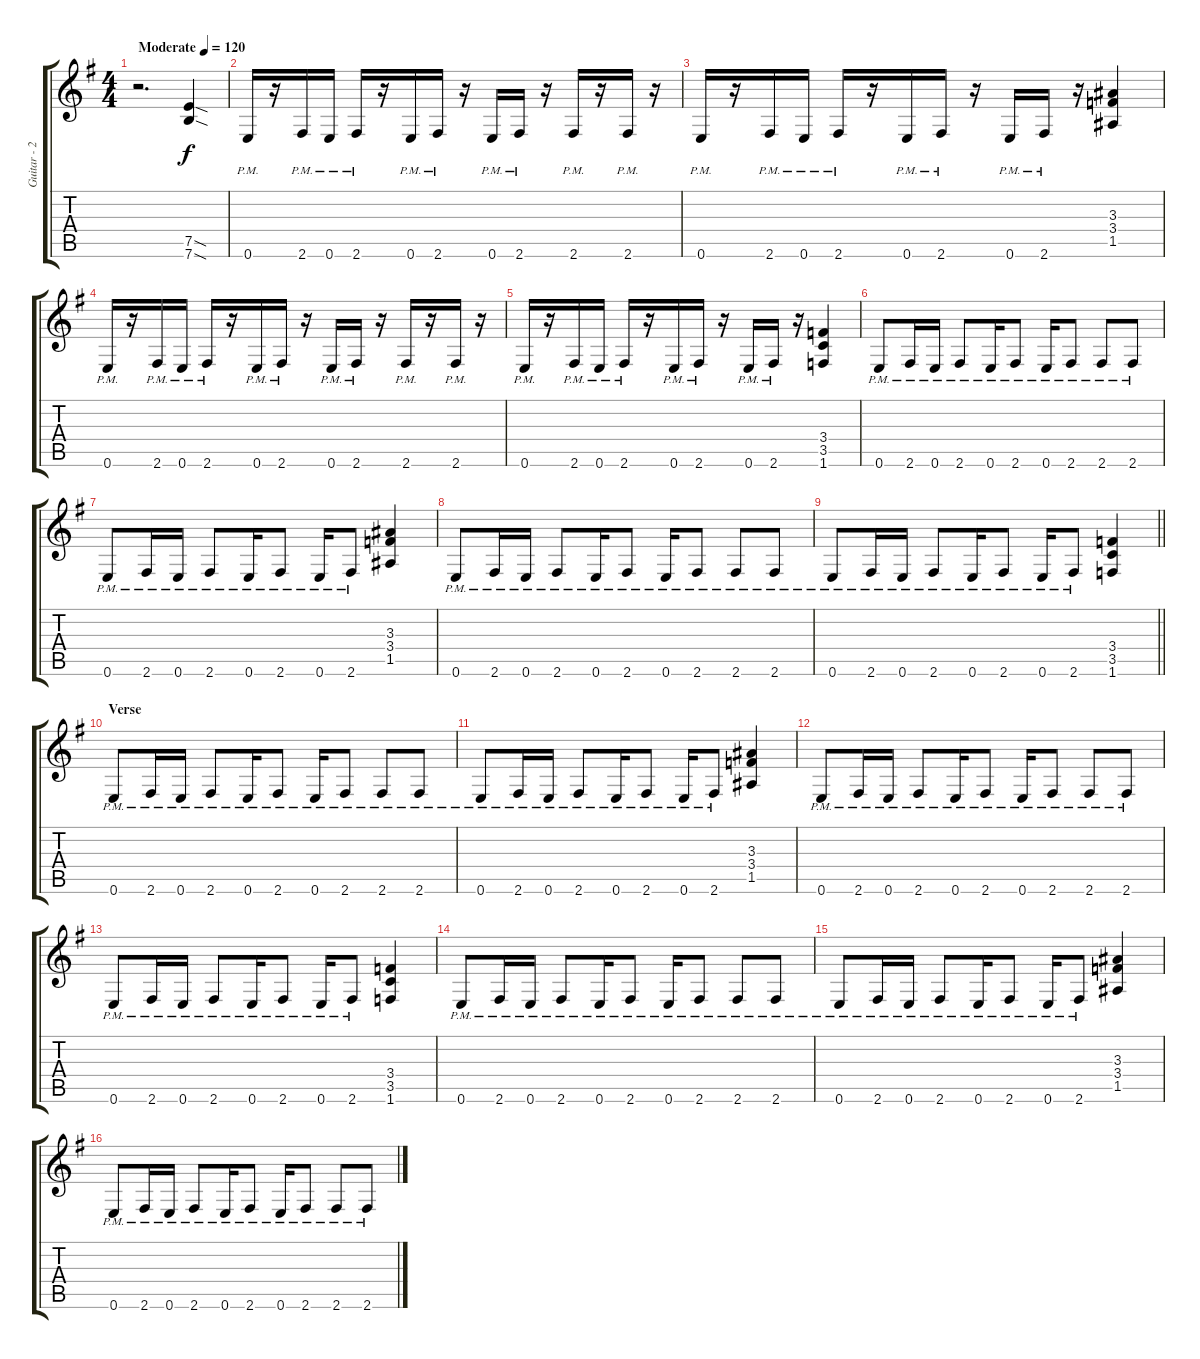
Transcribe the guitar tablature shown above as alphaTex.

\track ("Guitar - 2" "Guitar - 2") {instrument distortionguitar}
\staff {score tabs}
\tuning (E4 B3 G3 D3 A2 E2) {hide}
\ts (4 4)
\tempo (120 "Moderate")
\clef g2
\ks g
r.2{d dy f instrument distortionguitar} (7.5{sod} 7.6{sod}).4 |
0.6{pm}.16 r.16 2.6{pm}.16 0.6{pm}.16 2.6{pm}.16 r.16 0.6{pm}.16 2.6{pm}.16 r.16 0.6{pm}.16 2.6{pm}.16 r.16 2.6{pm}.16 r.16 2.6{pm}.16 r.16 |
0.6{pm}.16 r.16 2.6{pm}.16 0.6{pm}.16 2.6{pm}.16 r.16 0.6{pm}.16 2.6{pm}.16 r.16 0.6{pm}.16 2.6{pm}.16 r.16 (3.3 3.4 1.5).4 |
0.6{pm}.16 r.16 2.6{pm}.16 0.6{pm}.16 2.6{pm}.16 r.16 0.6{pm}.16 2.6{pm}.16 r.16 0.6{pm}.16 2.6{pm}.16 r.16 2.6{pm}.16 r.16 2.6{pm}.16 r.16 |
0.6{pm}.16 r.16 2.6{pm}.16 0.6{pm}.16 2.6{pm}.16 r.16 0.6{pm}.16 2.6{pm}.16 r.16 0.6{pm}.16 2.6{pm}.16 r.16 (3.4 3.5 1.6).4 |
0.6{pm}.8 2.6{pm}.16 0.6{pm}.16 2.6{pm}.8 0.6{pm}.16 2.6{pm}.8 0.6{pm}.16 2.6{pm}.8 2.6{pm}.8 2.6{pm}.8 |
0.6{pm}.8 2.6{pm}.16 0.6{pm}.16 2.6{pm}.8 0.6{pm}.16 2.6{pm}.8 0.6{pm}.16 2.6{pm}.8 (3.3 3.4 1.5).4 |
0.6{pm}.8 2.6{pm}.16 0.6{pm}.16 2.6{pm}.8 0.6{pm}.16 2.6{pm}.8 0.6{pm}.16 2.6{pm}.8 2.6{pm}.8 2.6{pm}.8 |
\barLineRight lightlight
0.6{pm}.8 2.6{pm}.16 0.6{pm}.16 2.6{pm}.8 0.6{pm}.16 2.6{pm}.8 0.6{pm}.16 2.6{pm}.8 (3.4 3.5 1.6).4 |
\section ("" "Verse")
0.6{pm}.8 2.6{pm}.16 0.6{pm}.16 2.6{pm}.8 0.6{pm}.16 2.6{pm}.8 0.6{pm}.16 2.6{pm}.8 2.6{pm}.8 2.6{pm}.8 |
0.6{pm}.8 2.6{pm}.16 0.6{pm}.16 2.6{pm}.8 0.6{pm}.16 2.6{pm}.8 0.6{pm}.16 2.6{pm}.8 (3.3 3.4 1.5).4 |
0.6{pm}.8 2.6{pm}.16 0.6{pm}.16 2.6{pm}.8 0.6{pm}.16 2.6{pm}.8 0.6{pm}.16 2.6{pm}.8 2.6{pm}.8 2.6{pm}.8 |
0.6{pm}.8 2.6{pm}.16 0.6{pm}.16 2.6{pm}.8 0.6{pm}.16 2.6{pm}.8 0.6{pm}.16 2.6{pm}.8 (3.4 3.5 1.6).4 |
0.6{pm}.8 2.6{pm}.16 0.6{pm}.16 2.6{pm}.8 0.6{pm}.16 2.6{pm}.8 0.6{pm}.16 2.6{pm}.8 2.6{pm}.8 2.6{pm}.8 |
0.6{pm}.8 2.6{pm}.16 0.6{pm}.16 2.6{pm}.8 0.6{pm}.16 2.6{pm}.8 0.6{pm}.16 2.6{pm}.8 (3.3 3.4 1.5).4 |
0.6{pm}.8 2.6{pm}.16 0.6{pm}.16 2.6{pm}.8 0.6{pm}.16 2.6{pm}.8 0.6{pm}.16 2.6{pm}.8 2.6{pm}.8 2.6{pm}.8
